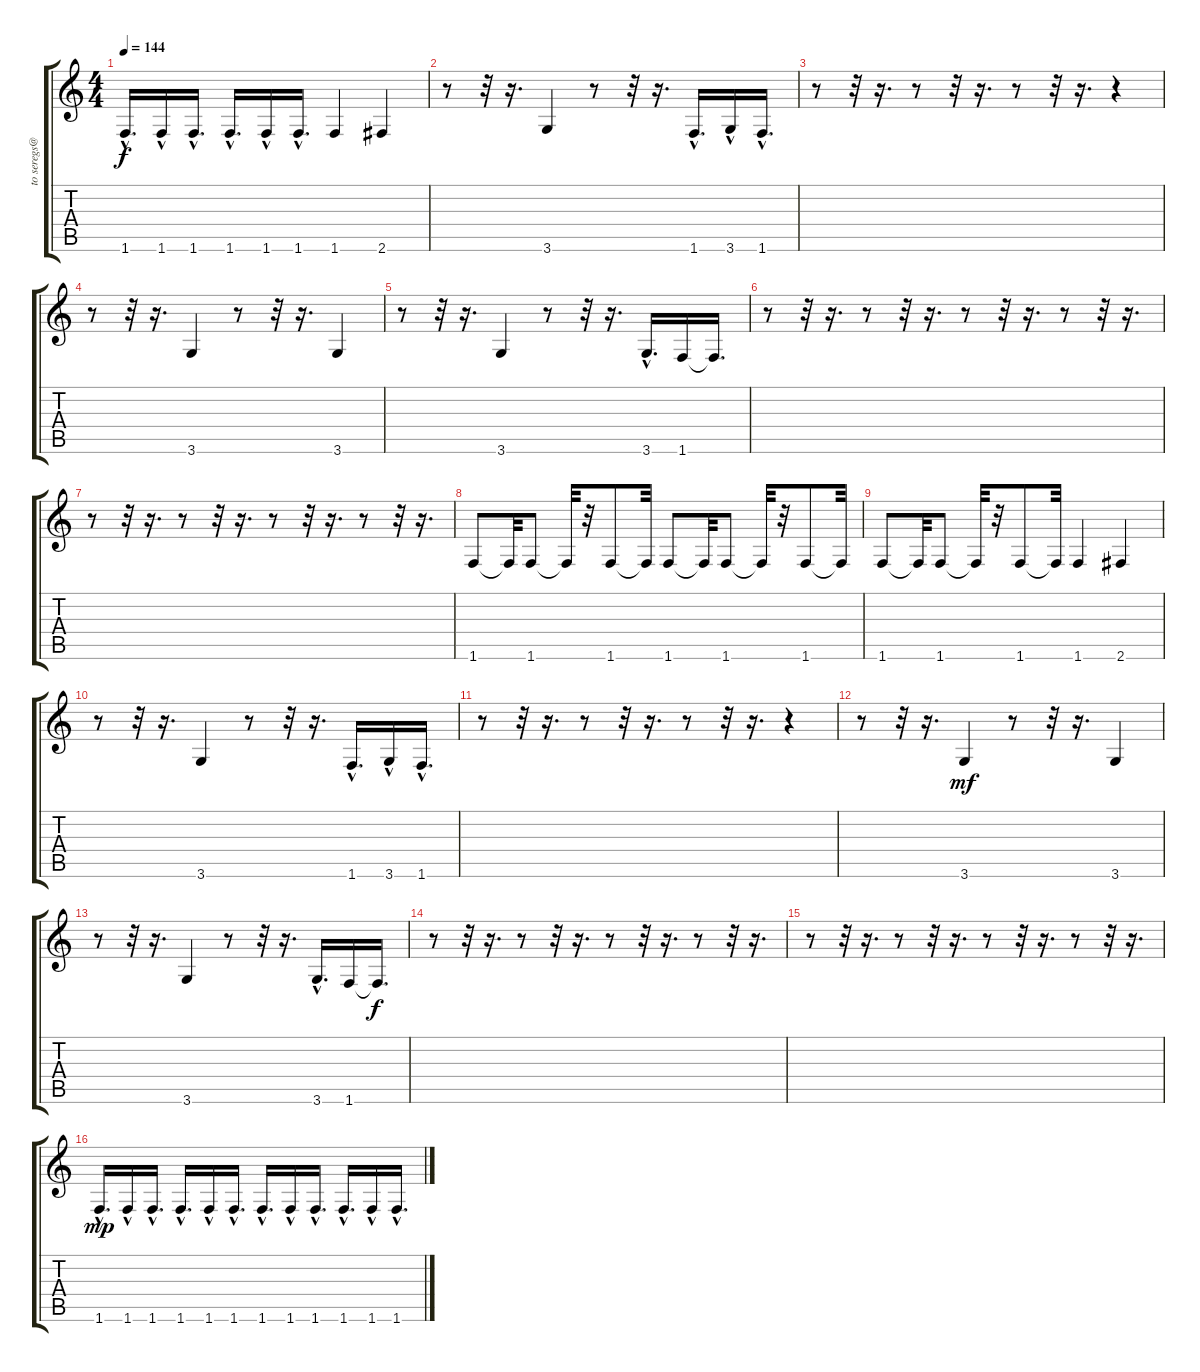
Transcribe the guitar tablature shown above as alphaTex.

\track ("to seregs@dnttm.ru" "to seregs@") {instrument electricbassfinger}
\staff {score tabs}
\tuning (E4 B3 G3 D3 A2 E2) {hide}
\ts (4 4)
\tempo 144
\clef g2
\ks c
1.6{hac}.16{d dy f} 1.6{hac}.16 1.6{hac}.16{d} 1.6{hac}.16{d} 1.6{hac}.16 1.6{hac}.16{d} 1.6.4 2.6.4 |
r.8 r.32 r.16{d} 3.6.4 r.8 r.32 r.16{d} 1.6{hac}.16{d} 3.6{hac}.16 1.6{hac}.16{d} |
r.8 r.32 r.16{d} r.8 r.32 r.16{d} r.8 r.32 r.16{d} r.4 |
r.8 r.32 r.16{d} 3.6.4 r.8 r.32 r.16{d} 3.6.4 |
r.8 r.32 r.16{d} 3.6.4 r.8 r.32 r.16{d} 3.6{hac}.16{d} 1.6.16 1.6{t}.16{d} |
r.8 r.32 r.16{d} r.8 r.32 r.16{d} r.8 r.32 r.16{d} r.8 r.32 r.16{d} |
r.8 r.32 r.16{d} r.8 r.32 r.16{d} r.8 r.32 r.16{d} r.8 r.32 r.16{d} |
1.6.8 1.6{t}.32 1.6.8 1.6{t}.32 r.32 1.6.8 1.6{t}.32 1.6.8 1.6{t}.32 1.6.8 1.6{t}.32 r.32 1.6.8 1.6{t}.32 |
1.6.8 1.6{t}.32 1.6.8 1.6{t}.32 r.32 1.6.8 1.6{t}.32 1.6.4 2.6.4 |
r.8 r.32 r.16{d} 3.6.4 r.8 r.32 r.16{d} 1.6{hac}.16{d} 3.6{hac}.16 1.6{hac}.16{d} |
r.8 r.32 r.16{d} r.8 r.32 r.16{d} r.8 r.32 r.16{d} r.4 |
r.8 r.32 r.16{d} 3.6.4{dy mf} r.8 r.32 r.16{d} 3.6.4 |
r.8 r.32 r.16{d} 3.6.4 r.8 r.32 r.16{d} 3.6{hac}.16{d} 1.6.16 1.6{t}.16{d dy f} |
r.8 r.32 r.16{d} r.8 r.32 r.16{d} r.8 r.32 r.16{d} r.8 r.32 r.16{d} |
r.8 r.32 r.16{d} r.8 r.32 r.16{d} r.8 r.32 r.16{d} r.8 r.32 r.16{d} |
1.6{hac}.16{d dy mp} 1.6{hac}.16 1.6{hac}.16{d} 1.6{hac}.16{d} 1.6{hac}.16 1.6{hac}.16{d} 1.6{hac}.16{d} 1.6{hac}.16 1.6{hac}.16{d} 1.6{hac}.16{d} 1.6{hac}.16 1.6{hac}.16{d}
